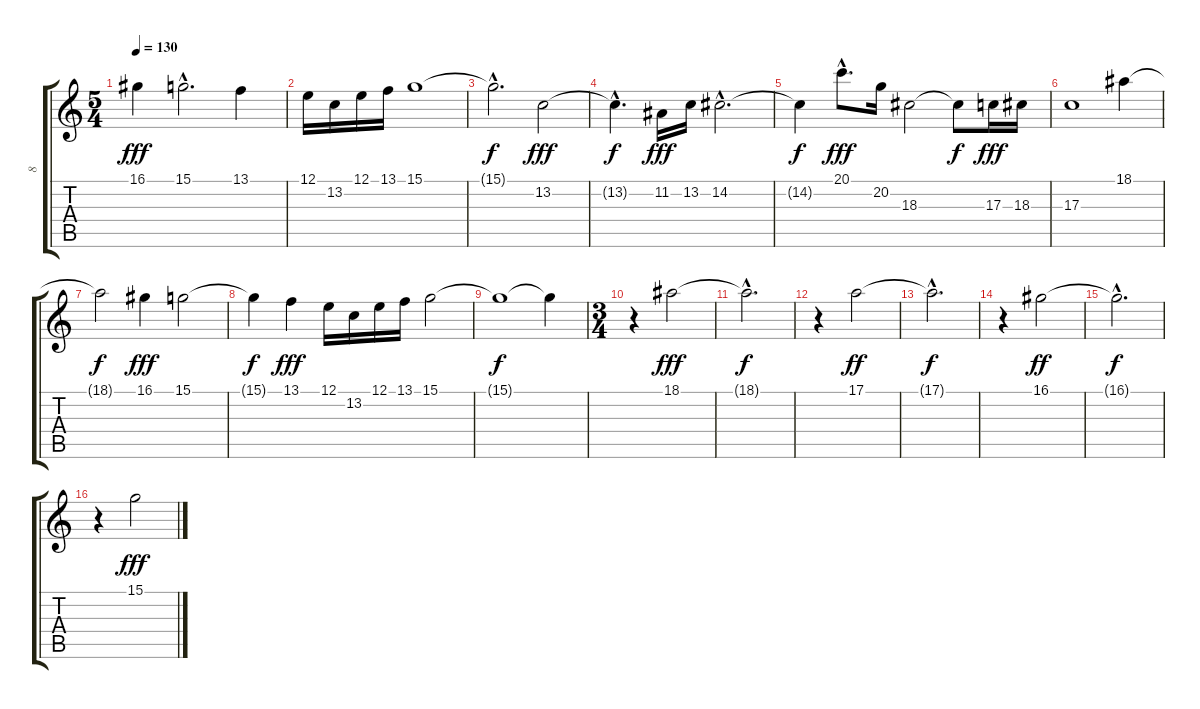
\track ("8" "8") {instrument stringensemble1}
\staff {score tabs}
\tuning (E4 B3 G3 D3 A2 E2) {hide}
\ts (5 4)
\tempo 130
\clef g2
\ks c
16.1.4{dy fff} 15.1{hac}.2{d} 13.1.4 |
12.1.16 13.2.16 12.1.16 13.1.16 15.1.1 |
15.1{hac t}.2{d dy f} 13.2.2{dy fff} |
13.2{hac t}.4{d dy f} 11.2.16{dy fff} 13.2.16 14.2{hac}.2{d} |
14.2{t}.4{dy f} 20.1{hac}.8{d dy fff} 20.2.16 18.3.2 18.3{t}.8{dy f} 17.3.16{dy fff} 18.3.16 |
17.3.1 18.1.4 |
18.1{t}.2{dy f} 16.1.4{dy fff} 15.1.2 |
15.1{t}.4{dy f} 13.1.4{dy fff} 12.1.16 13.2.16 12.1.16 13.1.16 15.1.2 |
15.1{t}.1{dy f} 15.1{t}.4 |
\ts (3 4)
r.4 18.1.2{dy fff} |
18.1{hac t}.2{d dy f} |
r.4 17.1.2{dy ff} |
17.1{hac t}.2{d dy f} |
r.4 16.1.2{dy ff} |
16.1{hac t}.2{d dy f} |
r.4 15.1.2{dy fff}
